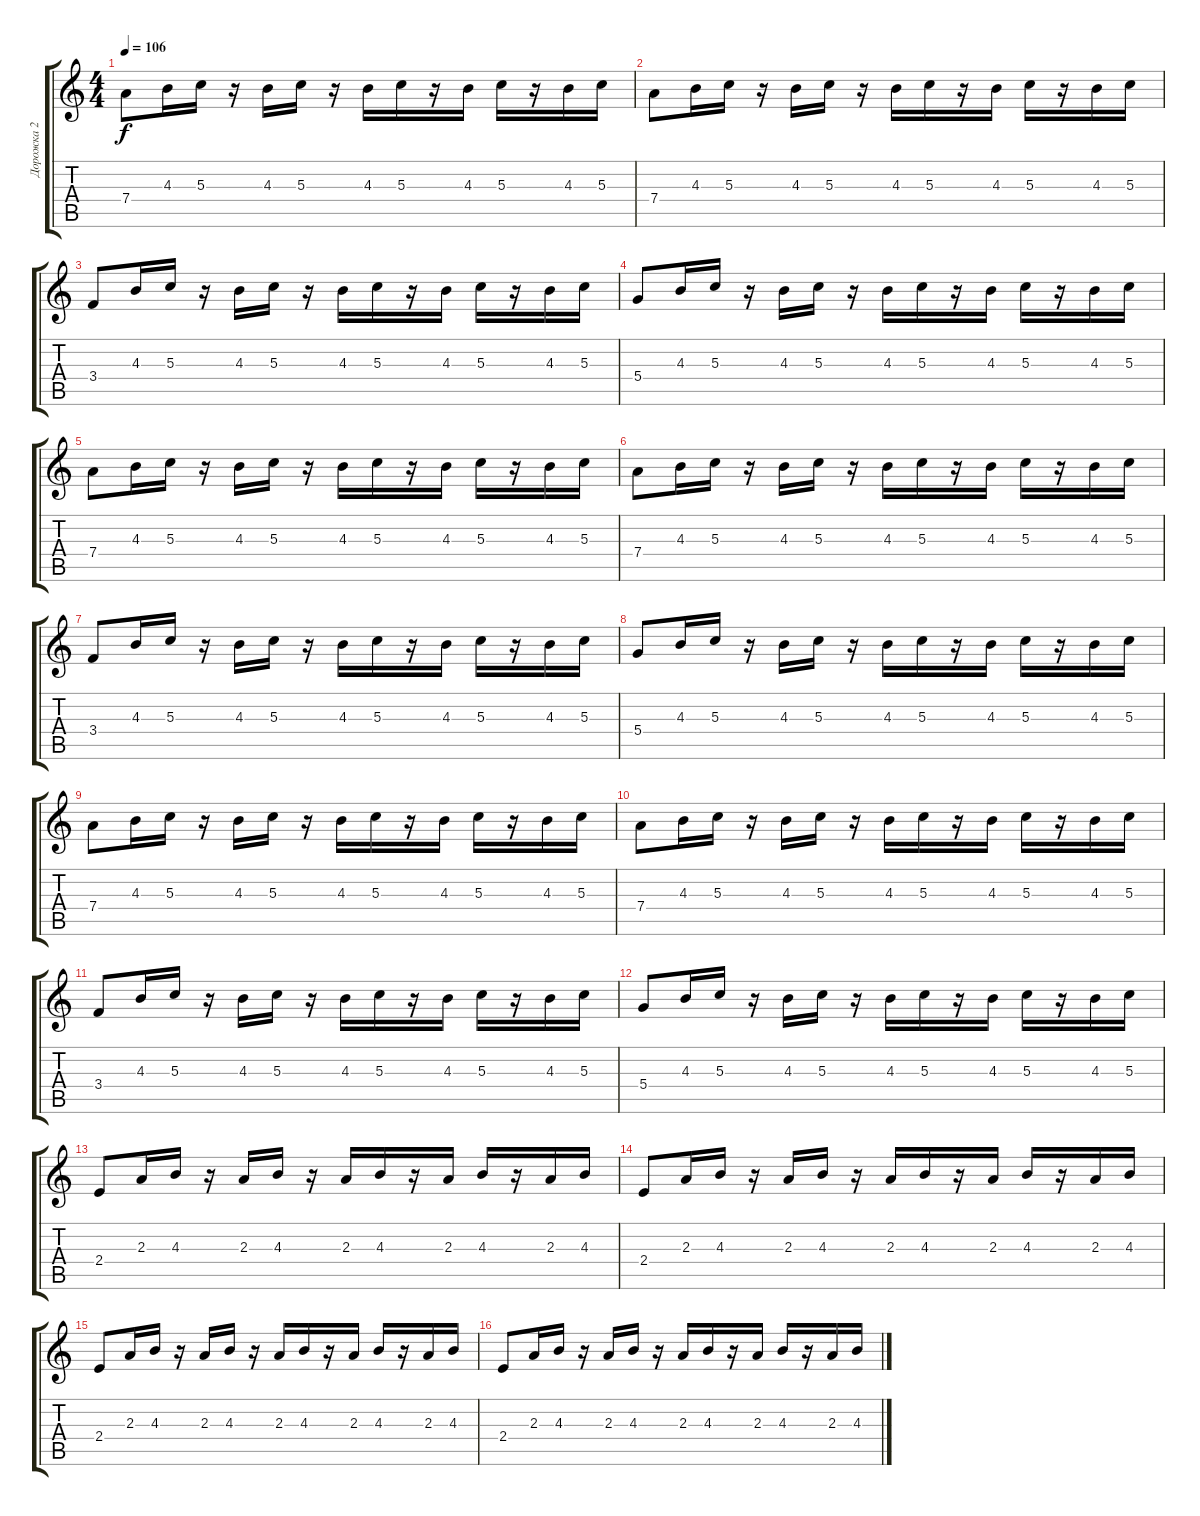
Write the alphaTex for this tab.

\track ("Дорожка 2" "Дорожка 2") {instrument overdrivenguitar}
\staff {score tabs}
\tuning (E4 B3 G3 D3 A2 E2) {hide}
\ts (4 4)
\tempo 106
\clef g2
\ks c
7.4.8{dy f} 4.3.16 5.3.16 r.16 4.3.16 5.3.16 r.16 4.3.16 5.3.16 r.16 4.3.16 5.3.16 r.16 4.3.16 5.3.16 |
7.4.8 4.3.16 5.3.16 r.16 4.3.16 5.3.16 r.16 4.3.16 5.3.16 r.16 4.3.16 5.3.16 r.16 4.3.16 5.3.16 |
3.4.8 4.3.16 5.3.16 r.16 4.3.16 5.3.16 r.16 4.3.16 5.3.16 r.16 4.3.16 5.3.16 r.16 4.3.16 5.3.16 |
5.4.8 4.3.16 5.3.16 r.16 4.3.16 5.3.16 r.16 4.3.16 5.3.16 r.16 4.3.16 5.3.16 r.16 4.3.16 5.3.16 |
7.4.8 4.3.16 5.3.16 r.16 4.3.16 5.3.16 r.16 4.3.16 5.3.16 r.16 4.3.16 5.3.16 r.16 4.3.16 5.3.16 |
7.4.8 4.3.16 5.3.16 r.16 4.3.16 5.3.16 r.16 4.3.16 5.3.16 r.16 4.3.16 5.3.16 r.16 4.3.16 5.3.16 |
3.4.8 4.3.16 5.3.16 r.16 4.3.16 5.3.16 r.16 4.3.16 5.3.16 r.16 4.3.16 5.3.16 r.16 4.3.16 5.3.16 |
5.4.8 4.3.16 5.3.16 r.16 4.3.16 5.3.16 r.16 4.3.16 5.3.16 r.16 4.3.16 5.3.16 r.16 4.3.16 5.3.16 |
7.4.8 4.3.16 5.3.16 r.16 4.3.16 5.3.16 r.16 4.3.16 5.3.16 r.16 4.3.16 5.3.16 r.16 4.3.16 5.3.16 |
7.4.8 4.3.16 5.3.16 r.16 4.3.16 5.3.16 r.16 4.3.16 5.3.16 r.16 4.3.16 5.3.16 r.16 4.3.16 5.3.16 |
3.4.8 4.3.16 5.3.16 r.16 4.3.16 5.3.16 r.16 4.3.16 5.3.16 r.16 4.3.16 5.3.16 r.16 4.3.16 5.3.16 |
5.4.8 4.3.16 5.3.16 r.16 4.3.16 5.3.16 r.16 4.3.16 5.3.16 r.16 4.3.16 5.3.16 r.16 4.3.16 5.3.16 |
2.4.8 2.3.16 4.3.16 r.16 2.3.16 4.3.16 r.16 2.3.16 4.3.16 r.16 2.3.16 4.3.16 r.16 2.3.16 4.3.16 |
2.4.8 2.3.16 4.3.16 r.16 2.3.16 4.3.16 r.16 2.3.16 4.3.16 r.16 2.3.16 4.3.16 r.16 2.3.16 4.3.16 |
2.4.8 2.3.16 4.3.16 r.16 2.3.16 4.3.16 r.16 2.3.16 4.3.16 r.16 2.3.16 4.3.16 r.16 2.3.16 4.3.16 |
2.4.8 2.3.16 4.3.16 r.16 2.3.16 4.3.16 r.16 2.3.16 4.3.16 r.16 2.3.16 4.3.16 r.16 2.3.16 4.3.16
